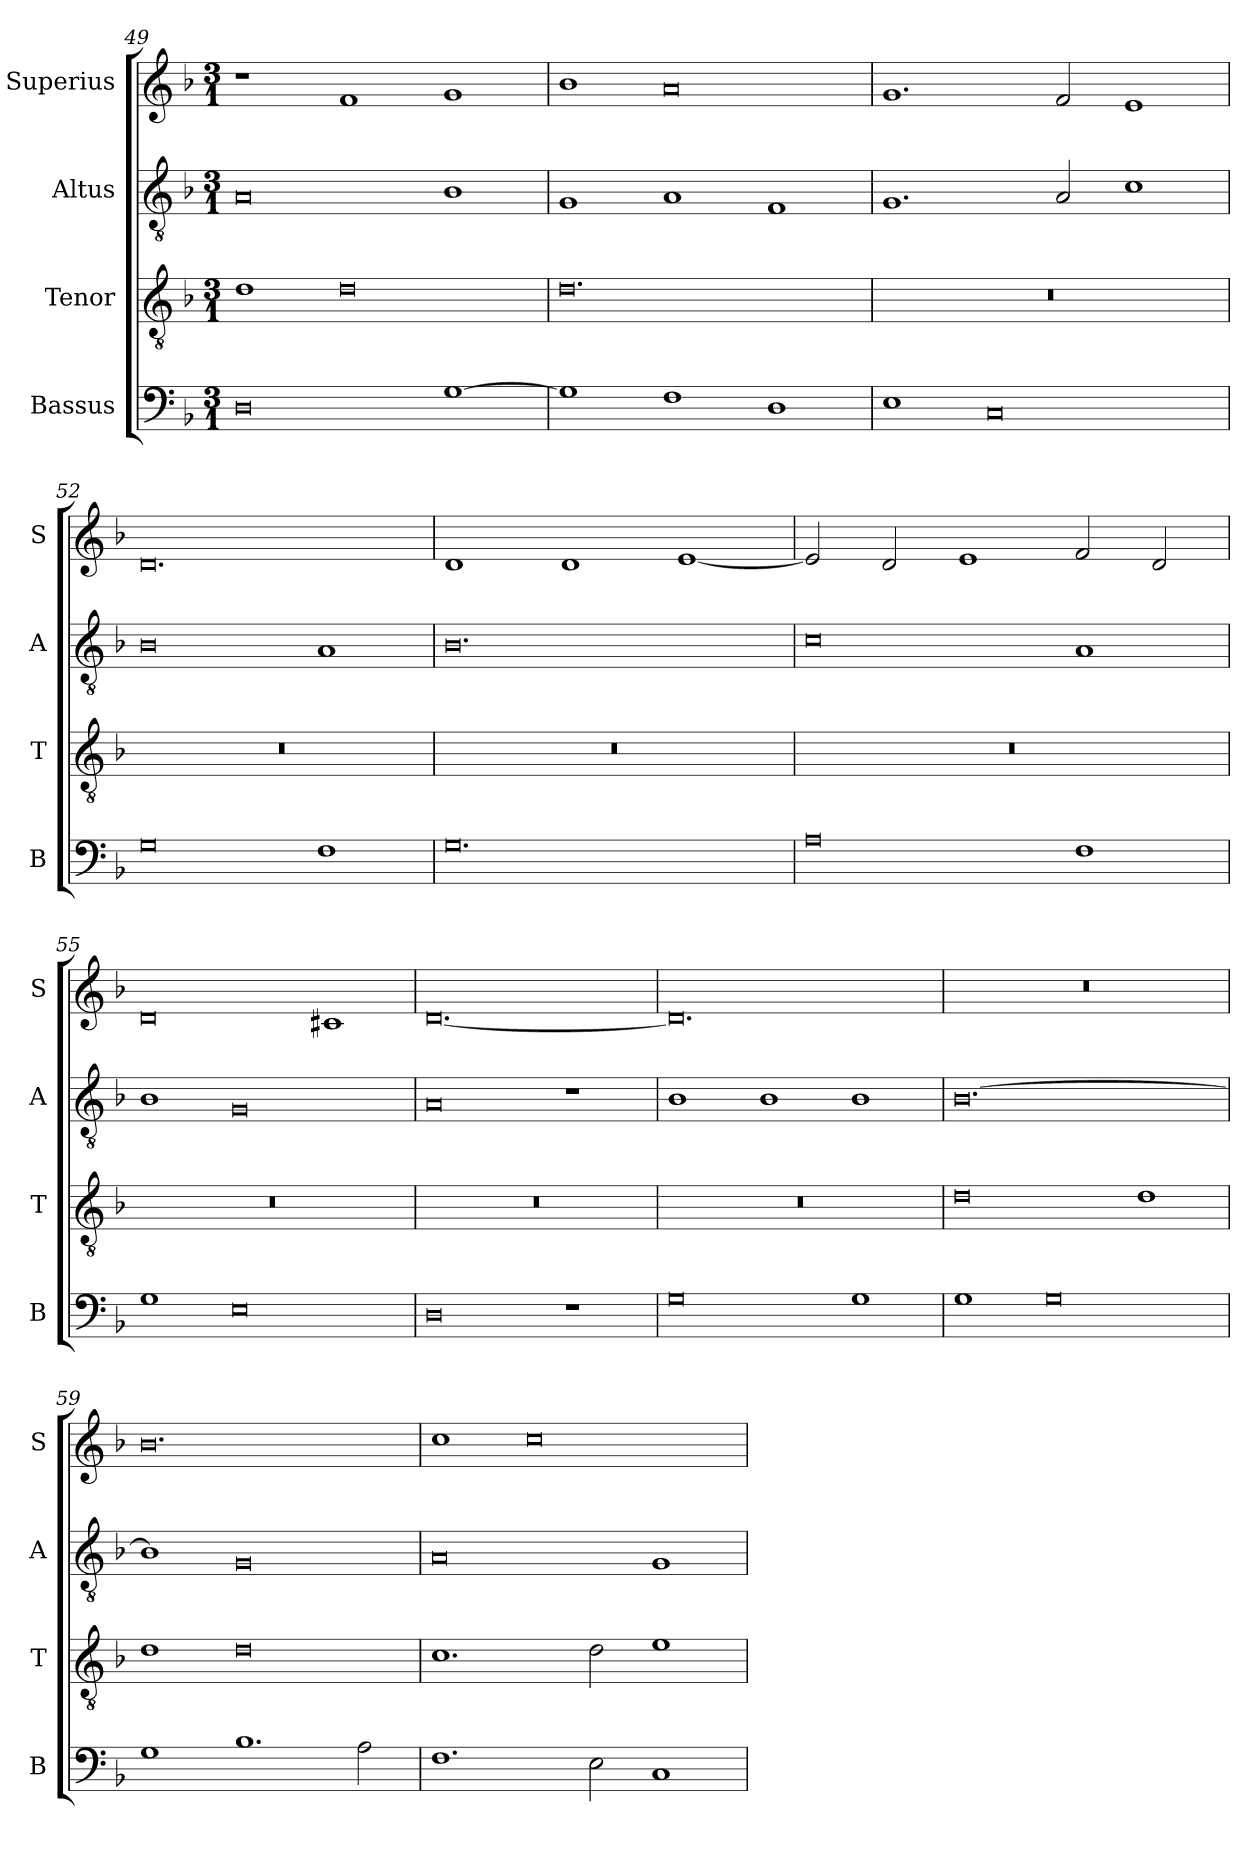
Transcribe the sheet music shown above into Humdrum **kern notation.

**kern	**kern	**kern	**kern
*part4	*part3	*part2	*part1
*staff4	*staff3	*staff2	*staff1
*I"Bassus	*I"Tenor	*I"Altus	*I"Superius
*I'B	*I'T	*I'A	*I'S
*clefF4	*clefGv2	*clefGv2	*clefG2
*k[b-]	*k[b-]	*k[b-]	*k[b-]
*M3/1	*M3/1	*M3/1	*M3/1
=49	=49	=49	=49
0D	1d	0A	1r
.	0d	.	1f
[1G	.	1B-	1g
=50	=50	=50	=50
1G]	0.d	1G	1b-
1F	.	1A	0a
1D	.	1F	.
=51	=51	=51	=51
1E	0.r	1.G	1.g
0C	.	.	.
.	.	2A/	2f/
.	.	1c	1e
=52	=52	=52	=52
0G	0.r	0B-	0.d
1F	.	1A	.
=53	=53	=53	=53
0.G	0.r	0.B-	1d
.	.	.	1d
.	.	.	[1e
=54	=54	=54	=54
0A	0.r	0c	2e/]
.	.	.	2d/
.	.	.	1e
1F	.	1A	2f/
.	.	.	2d/
=55	=55	=55	=55
1G	0.r	1B-	0d
0E	.	0G	.
.	.	.	1c#X
=56	=56	=56	=56
0D	0.r	0A	[0.d
1r	.	1r	.
=57	=57	=57	=57
0G	0.r	1B-	0.d]
.	.	1B-	.
1G	.	1B-	.
=58	=58	=58	=58
1G	0d	[0.B-	0.r
0G	.	.	.
.	1d	.	.
=59	=59	=59	=59
1G	1d	1B-]	0.b-
1.B-	0d	0G	.
2A\	.	.	.
=60	=60	=60	=60
1.F	1.c	0A	1cc
.	.	.	0cc
2E\	2d\	.	.
1C	1e	1G	.
=	=	=	=
*-	*-	*-	*-
